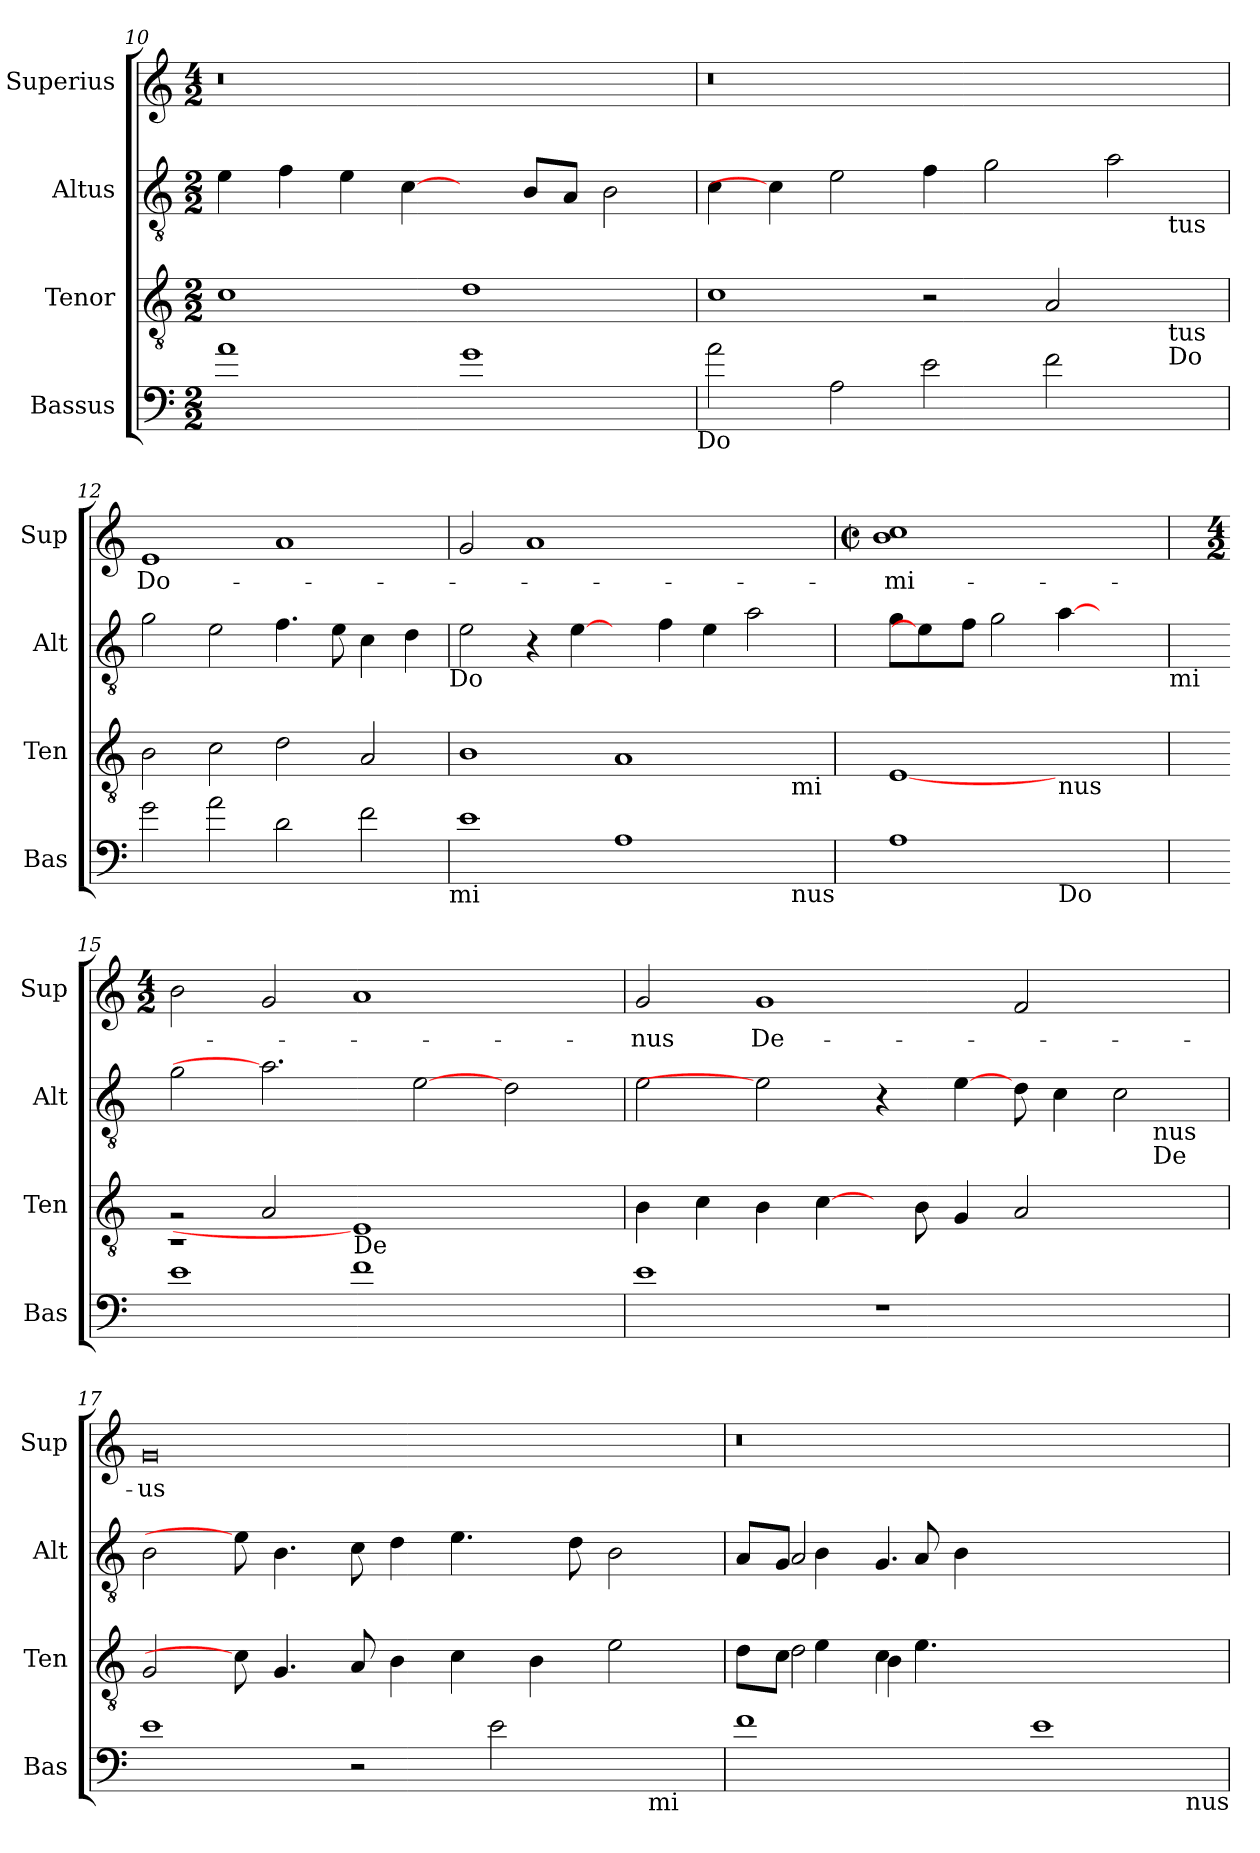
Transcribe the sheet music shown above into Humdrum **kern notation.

**kern	**kern	**kern	**kern	**text
*part4	*part3	*part2	*part1	*part1
*staff4	*staff3	*staff2	*staff1	*staff1
*I"Bassus	*I"Tenor	*I"Altus	*I"Superius	*
*I'Bas	*I'Ten	*I'Alt	*I'Sup	*
*clefF4	*clefGv2	*clefGv2	*clefG2	*
*ITrd7c12	*	*	*	*
*k[]	*k[]	*k[]	*k[]	*
*C:	*C:	*C:	*C:	*
*M2/2	*M2/2	*M2/2	*M4/2	*
=10	=10	=10	=10	=10
1A	1c	4e\	0r	.
.	.	4f\	.	.
.	.	4e\	.	.
.	.	[4c\	.	.
1G	1d	4ryy	.	.
.	.	8B/L	.	.
.	.	8A/J	.	.
.	.	2B\	.	.
!LO:TX:b:t=Do	!	!	!	!
=11	=11	=11	=11	=11
*	*	*^	*	*
2A\	1c	4c\	0ryy	0r	.
.	.	4c\]	.	.	.
2AA\	.	2e\	.	.	.
2E\	2r	4f\	.	.	.
.	.	2g\	.	.	.
2F\	2A/	.	.	.	.
.	.	2a\	.	.	.
!	!	!	!LO:TX:b:t=tus	!	!
!	!LO:TX:b:t=tus	!	!	!	!
!	!LO:TX:b:t=Do	!	!	!	!
4ryy	4ryy	.	4ryy	4ryy	.
!!LO:LB:g=z
=12	=12	=12	=12	=12	=12
!	!	!	!	!	!LO:LY:b
*	*	*v	*v	*	*
2G\	2B\	2g\	1e	Do-
2A\	2c\	2e\	.	.
2D\	2d\	4.f\	1a	.
.	.	8e\	.	.
2F\	2A/	4c\	.	.
.	.	4d\	.	.
!	!	!LO:TX:b:t=Do	!	!
!LO:TX:b:t=mi	!	!	!	!
=13	=13	=13	=13	=13
1E	1B	2e\	2g/	.
.	.	4r	1a	.
.	.	[4e\	.	.
1AA	1A	4ryy	.	.
.	.	4f\	.	.
.	.	4e\	2.ryy	.
.	.	2a\	.	.
!	!LO:TX:b:t=mi	!	!	!
!LO:TX:b:t=nus	!	!	!	!
4ryy	4ryy	.	.	.
=14	=14	=14	=14	=14
*	*	*	*M2/2	*
*	*	*	*met(c|)	*
!	!	!	!	!LO:LY:b
1AA	[1E	8g\L	1b 1cc	-mi-
.	.	4e\]	.	.
.	.	8f\J	.	.
.	.	2g\	.	.
!	!LO:TX:b:t=nus	!	!	!
!LO:TX:b:t=Do	!	!	!	!
2.ryy	2.ryy	[4a	2.ryy	.
.	.	2ryy	.	.
!	!	!LO:TX:b:t=mi	!	!
=15	=15	=15	=15	=15
*	*	*	*M4/2	*
*	*^	*	*	*
*	*	*^	*	*	*
1E	1ryy	1rC	2r	2g\	2b\	.
.	.	.	2A/	2.a]	2g/	.
!	!LO:TX:b:t=De	!	!	!	!	!
1F	1E]	4ryy	4ryy	.	1a	.
.	.	1ryy	1ryy	[2e	.	.
.	.	.	.	2d\	.	.
4ryy	4ryy	.	.	.	4ryy	.
*	*v	*v	*v	*	*	*
=16	=16	=16	=16	=16
!	!	!	!	!LO:LY:b
*	*	*^	*	*
1E	4B\	2e\	0ryy	2g/	-nus
.	4c\	.	.	.	.
!	!	!	!	!	!LO:LY:b
.	4B\	2e]	.	1g	De-
.	[4c\	.	.	.	.
1r	8ryy	4r	.	.	.
.	8B\	.	.	.	.
.	4G/	[4e\	.	.	.
.	2A/	8d\	.	2f/	.
.	.	4c\	.	.	.
.	.	2c\	.	.	.
!	!	!	!LO:TX:b:t=nus	!	!
!	!	!	!LO:TX:b:t=De	!	!
4.ryy	4.ryy	.	4.ryy	4.ryy	.
!!LO:LB:g=z
=17	=17	=17	=17	=17	=17
!	!	!	!	!	!LO:LY:b
*	*	*v	*v	*	*
1E	2G/	2B\	0g	-us
.	8c\]	8e\]	.	.
.	4.G/	4.B\	.	.
2r	8A/	8c\	.	.
.	4B\	4d\	.	.
.	4c\	4.e\	.	.
2E\	.	.	.	.
.	4B\	.	.	.
.	.	8d\	.	.
.	2e\	2B\	.	.
!LO:TX:b:t=mi	!	!	!	!
4.ryy	.	.	4.ryy	.
=18	=18	=18	=18	=18
*	*^	*^	*	*
*	*	*^	*	*	*	*
1F	8d\L	8ryy	2ryy	8A/L	8ryy	0r	.
.	8c\J	2d\	.	8G/J	2A/	.	.
.	4e\	.	.	4B\	.	.	.
.	4c\	.	4B\	4.G/	.	.	.
.	.	4.e\	.	.	8A/	.	.
.	1ryy	.	1ryy	.	4B\	.	.
.	.	.	.	1ryy	.	.	.
1E	.	1ryy	.	.	1ryy	.	.
.	4ryy	.	4ryy	.	.	.	.
.	.	.	.	8ryy	.	.	.
*	*v	*v	*v	*	*	*	*
*	*	*v	*v	*	*
!LO:TX:b:t=nus	!	!	!	!
=	=	=	=	=
*-	*-	*-	*-	*-
